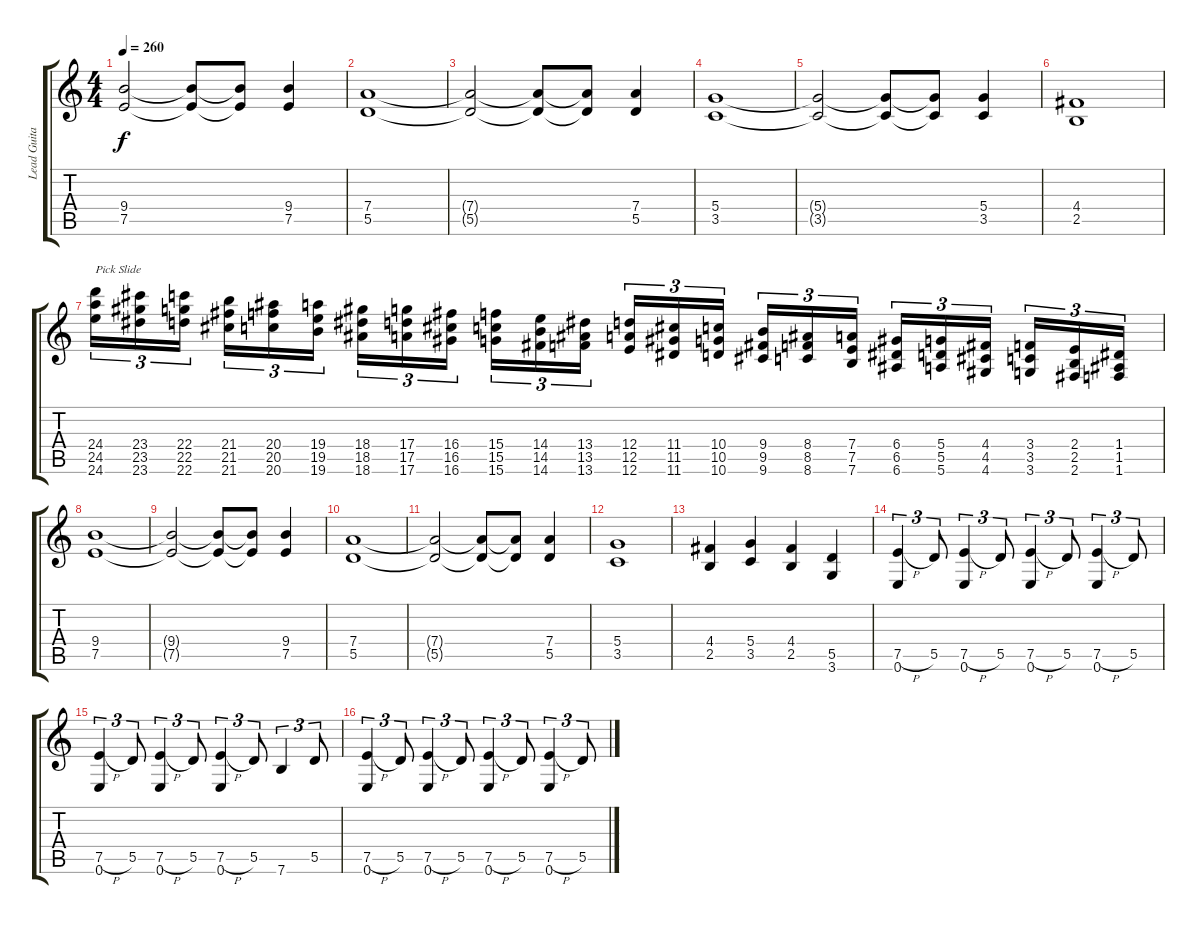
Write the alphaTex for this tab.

\track ("Lead Guitar (Dave Mustaine)" "Lead Guita") {instrument distortionguitar}
\staff {score tabs}
\tuning (E4 B3 G3 D3 A2 E2) {hide}
\ts (4 4)
\tempo 260
\clef g2
\ks c
(9.4{t} 7.5{t}).2{dy f} (9.4{t} 7.5{t}).8 (9.4{t} 7.5{t}).8 (9.4 7.5).4 |
(7.4 5.5).1 |
(7.4{t} 5.5{t}).2 (7.4{t} 5.5{t}).8 (7.4{t} 5.5{t}).8 (7.4 5.5).4 |
(5.4 3.5).1 |
(5.4{t} 3.5{t}).2 (5.4{t} 3.5{t}).8 (5.4{t} 3.5{t}).8 (5.4 3.5).4 |
(4.4 2.5).1 |
(24.4 24.5 24.6).16{tu (3 2) txt "Pick Slide" instrument guitarfretnoise} (23.4 23.5 23.6).16{tu (3 2)} (22.4 22.5 22.6).16{tu (3 2)} (21.4 21.5 21.6).16{tu (3 2)} (20.4 20.5 20.6).16{tu (3 2)} (19.4 19.5 19.6).16{tu (3 2)} (18.4 18.5 18.6).16{tu (3 2)} (17.4 17.5 17.6).16{tu (3 2)} (16.4 16.5 16.6).16{tu (3 2)} (15.4 15.5 15.6).16{tu (3 2)} (14.4 14.5 14.6).16{tu (3 2)} (13.4 13.5 13.6).16{tu (3 2)} (12.4 12.5 12.6).16{tu (3 2)} (11.4 11.5 11.6).16{tu (3 2)} (10.4 10.5 10.6).16{tu (3 2)} (9.4 9.5 9.6).16{tu (3 2)} (8.4 8.5 8.6).16{tu (3 2)} (7.4 7.5 7.6).16{tu (3 2)} (6.4 6.5 6.6).16{tu (3 2)} (5.4 5.5 5.6).16{tu (3 2)} (4.4 4.5 4.6).16{tu (3 2)} (3.4 3.5 3.6).16{tu (3 2)} (2.4 2.5 2.6).16{tu (3 2)} (1.4 1.5 1.6).16{tu (3 2)} |
(9.4 7.5).1{instrument distortionguitar} |
(9.4{t} 7.5{t}).2 (9.4{t} 7.5{t}).8 (9.4{t} 7.5{t}).8 (9.4 7.5).4 |
(7.4 5.5).1 |
(7.4{t} 5.5{t}).2 (7.4{t} 5.5{t}).8 (7.4{t} 5.5{t}).8 (7.4 5.5).4 |
(5.4 3.5).1 |
(4.4 2.5).4 (5.4 3.5).4 (4.4 2.5).4 (5.5 3.6).4 |
(7.5{h} 0.6).4{tu (3 2)} 5.5.8{tu (3 2)} (7.5{h} 0.6).4{tu (3 2)} 5.5.8{tu (3 2)} (7.5{h} 0.6).4{tu (3 2)} 5.5.8{tu (3 2)} (7.5{h} 0.6).4{tu (3 2)} 5.5.8{tu (3 2)} |
(7.5{h} 0.6).4{tu (3 2)} 5.5.8{tu (3 2)} (7.5{h} 0.6).4{tu (3 2)} 5.5.8{tu (3 2)} (7.5{h} 0.6).4{tu (3 2)} 5.5.8{tu (3 2)} 7.6.4{tu (3 2)} 5.5.8{tu (3 2)} |
(7.5{h} 0.6).4{tu (3 2)} 5.5.8{tu (3 2)} (7.5{h} 0.6).4{tu (3 2)} 5.5.8{tu (3 2)} (7.5{h} 0.6).4{tu (3 2)} 5.5.8{tu (3 2)} (7.5{h} 0.6).4{tu (3 2)} 5.5.8{tu (3 2)}
